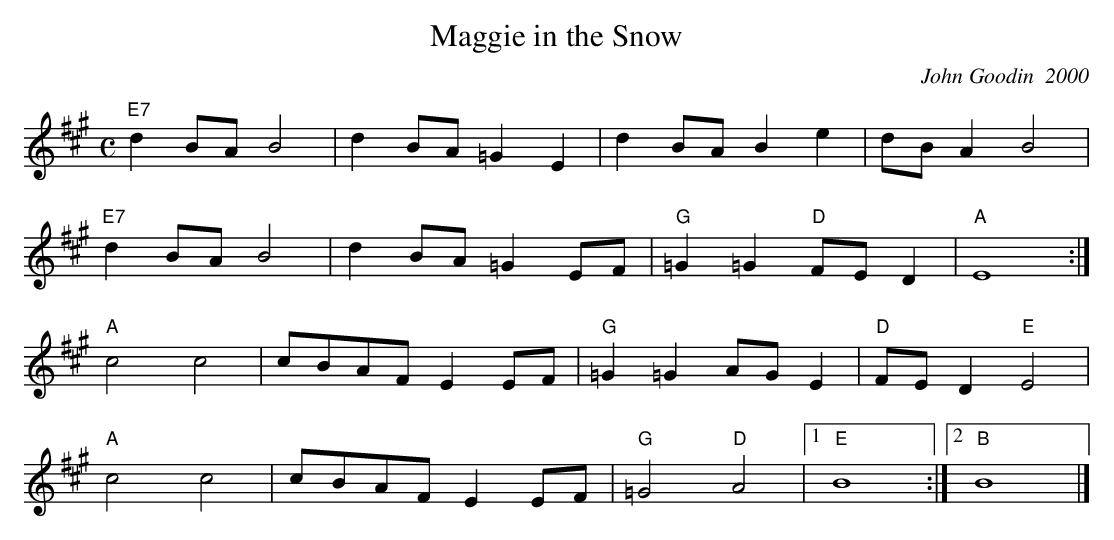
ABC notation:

X:1
T:Maggie in the Snow
C:John Goodin  2000
M:C
L:1/4
K:A
"E7" d B/A/ B2 | d B/A/ =G E | d B/A/Be | d/B/ AB2 |
"E7" d B/A/ B2 | d B/A/ =G E/F/ | "G"=G=G "D"F/E/D| "A"E4:|
"A"c2c2 | c/B/A/F/ E E/F/ | "G"=G=G A/G/ E| "D"F/E/ D "E"E2 |
"A"c2c2 | c/B/A/F/ E E/F/ | "G"=G2 "D"A2 |1"E"B4 :|2"B"B4|]
